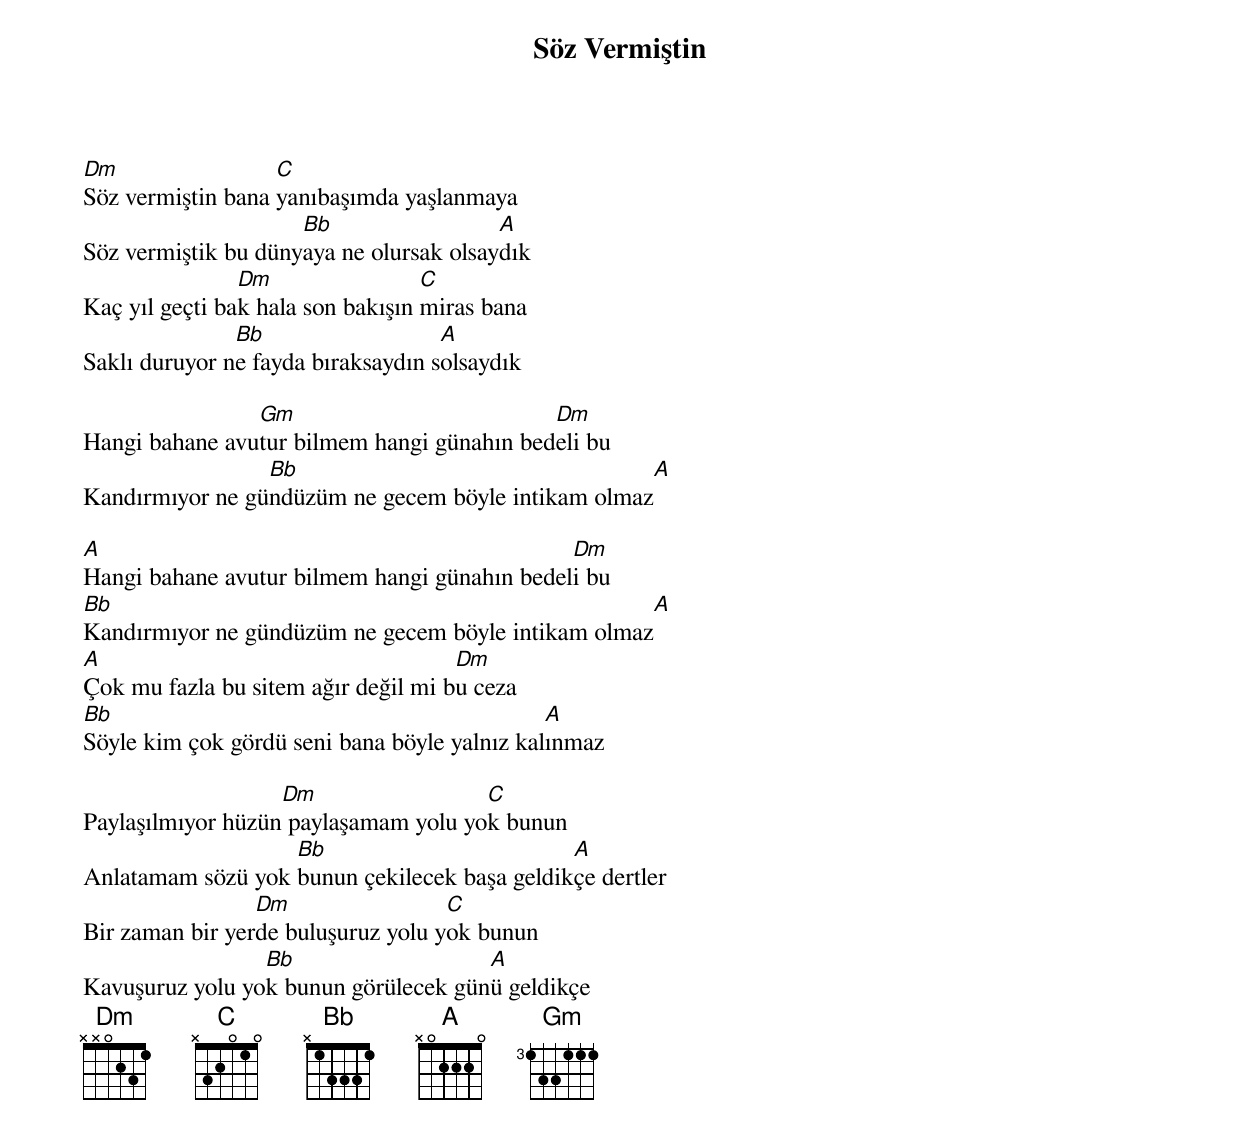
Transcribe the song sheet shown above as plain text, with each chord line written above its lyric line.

{title: Söz Vermiştin}
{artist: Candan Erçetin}

Dm                 C
Söz vermiştin bana yanıbaşımda yaşlanmaya
                     Bb                  A
Söz vermiştik bu dünyaya ne olursak olsaydık
                Dm                 C
Kaç yıl geçti bak hala son bakışın miras bana
               Bb                   A
Saklı duruyor ne fayda bıraksaydın solsaydık

                Gm                          Dm
Hangi bahane avutur bilmem hangi günahın bedeli bu
                 Bb                                   A
Kandırmıyor ne gündüzüm ne gecem böyle intikam olmaz

A                                             Dm
Hangi bahane avutur bilmem hangi günahın bedeli bu
Bb                                                   A
Kandırmıyor ne gündüzüm ne gecem böyle intikam olmaz
A                                    Dm
Çok mu fazla bu sitem ağır değil mi bu ceza
Bb                                            A
Söyle kim çok gördü seni bana böyle yalnız kalınmaz

                   Dm                 C
Paylaşılmıyor hüzün paylaşamam yolu yok bunun
                   Bb                         A
Anlatamam sözü yok bunun çekilecek başa geldikçe dertler
                 Dm                 C
Bir zaman bir yerde buluşuruz yolu yok bunun
                 Bb                   A
Kavuşuruz yolu yok bunun görülecek günü geldikçe
